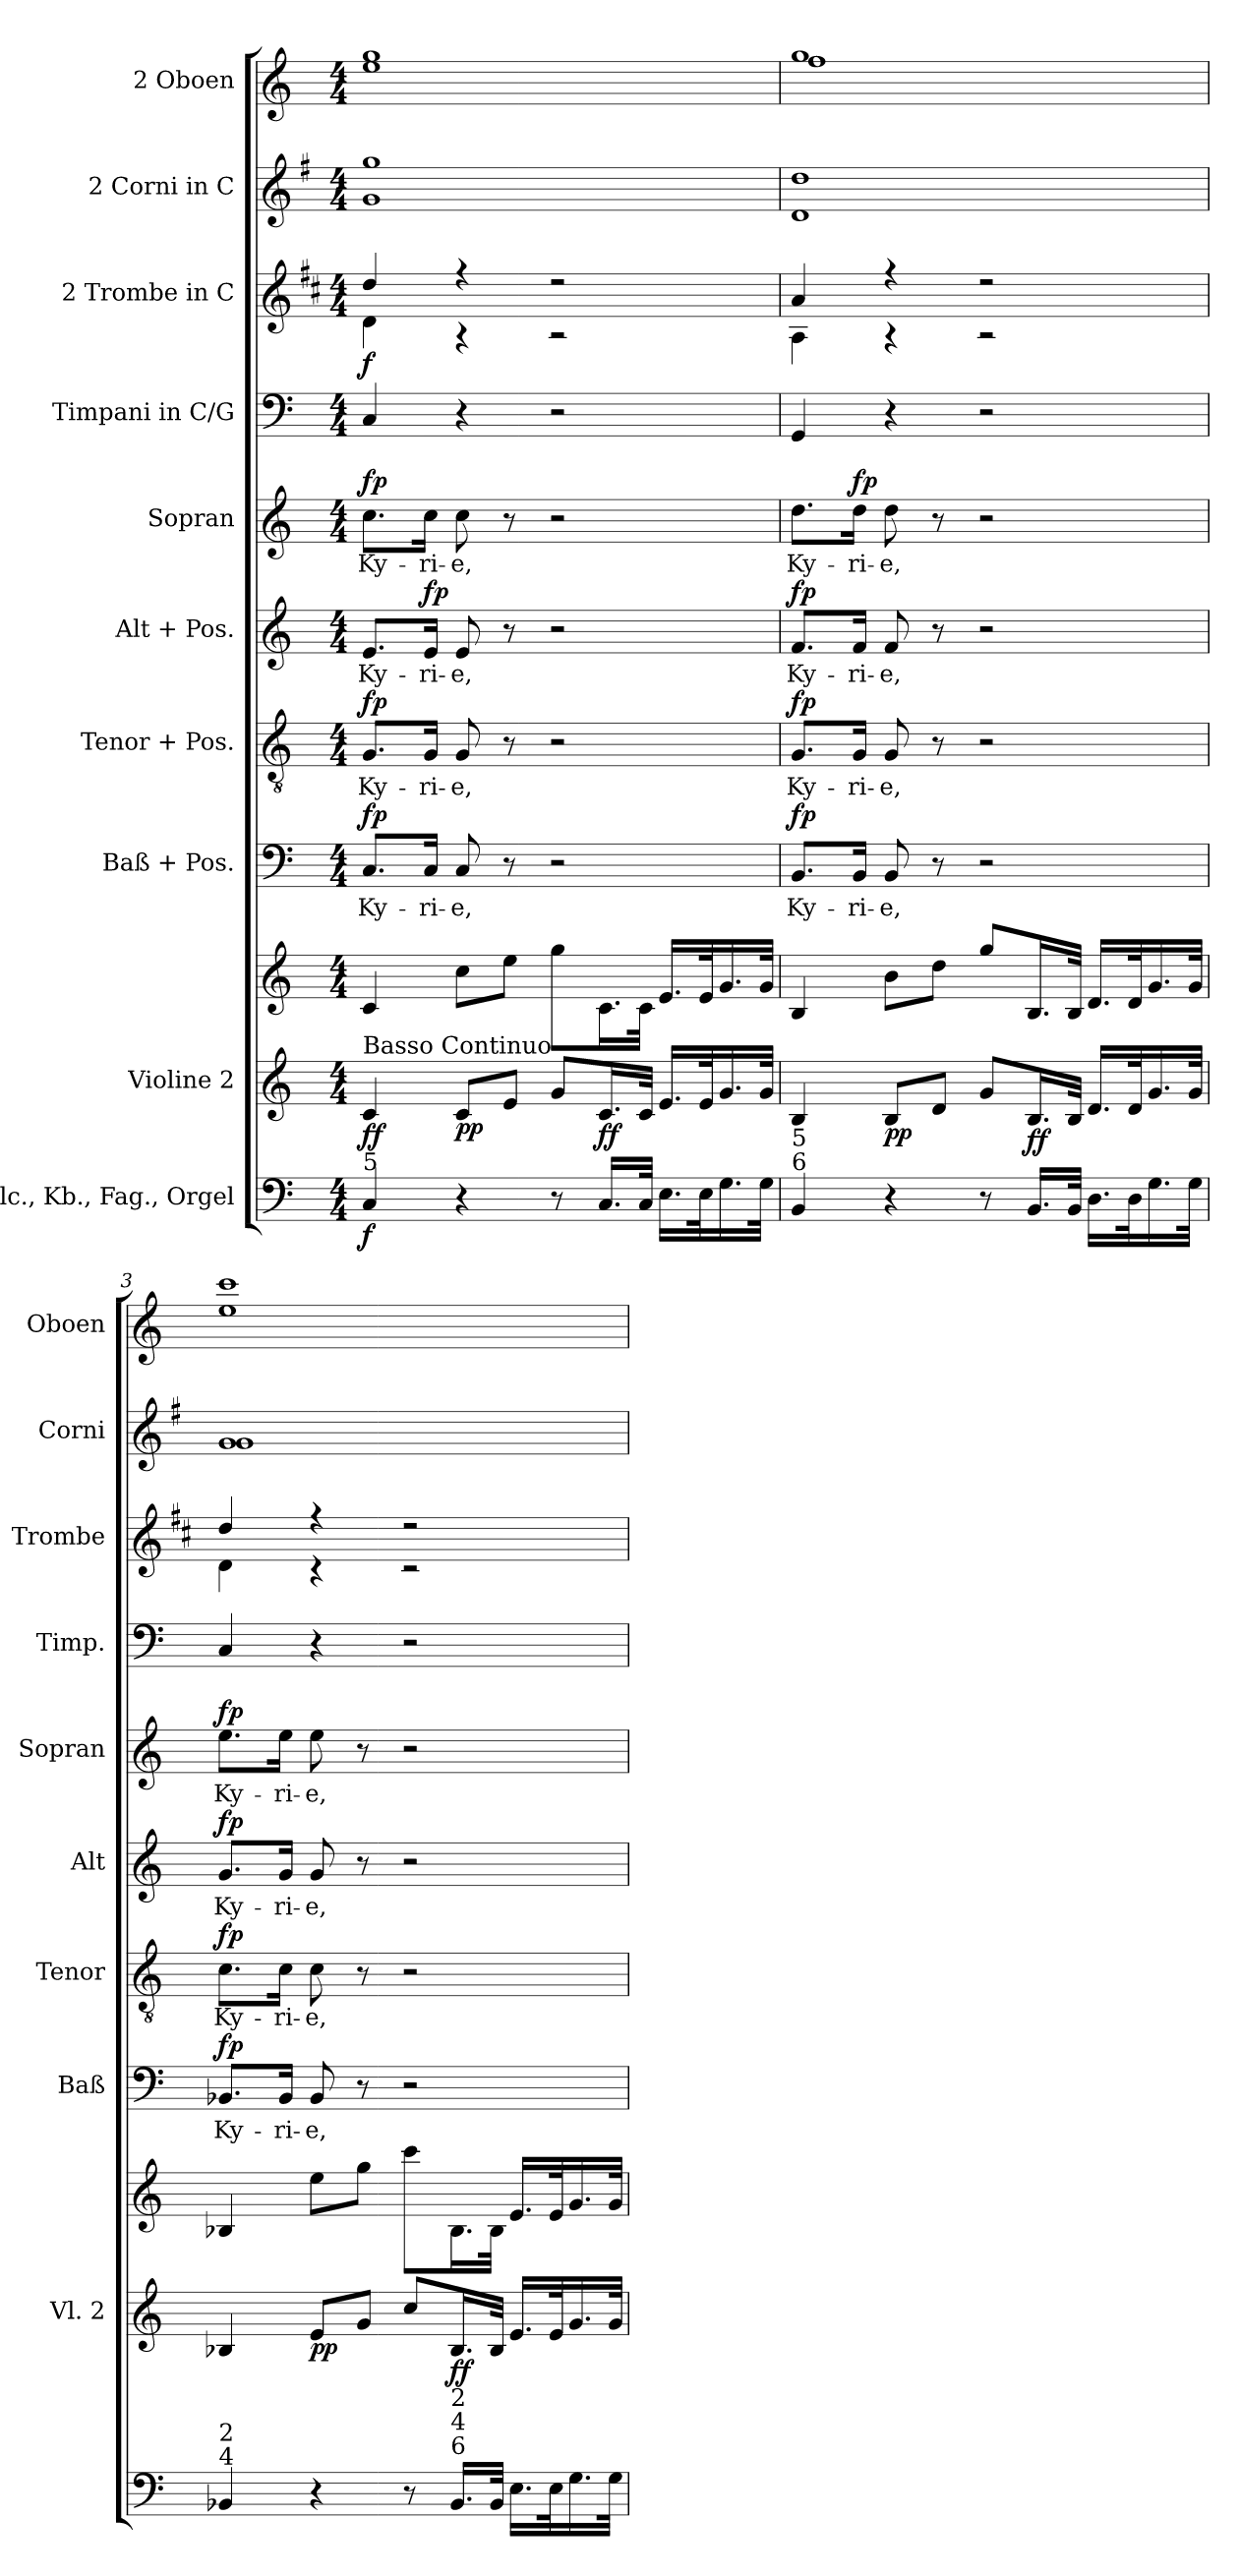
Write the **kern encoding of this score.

**kern	**dynam	**kern	**kern	**dynam	**kern	**text	**dynam	**kern	**text	**dynam	**kern	**text	**dynam	**kern	**text	**dynam	**kern	**kern	**dynam	**kern	**dynam	**kern	**dynam
*part10	*part10	*part9	*part9	*part9	*part8	*part8	*part8	*part7	*part7	*part7	*part6	*part6	*part6	*part5	*part5	*part5	*part4	*part3	*part3	*part2	*part2	*part1	*part1
*staff11	*staff11	*staff10	*staff9	*staff9/10	*staff8	*staff8	*staff8	*staff7	*staff7	*staff7	*staff6	*staff6	*staff6	*staff5	*staff5	*staff5	*staff4	*staff3	*staff3	*staff2	*staff2	*staff1	*staff1
*I"Vlc., Kb., Fag., Orgel	*	*I"Violine 2	*	*	*I"Baß + Pos.	*	*	*I"Tenor + Pos.	*	*	*I"Alt + Pos.	*	*	*I"Sopran	*	*	*I"Timpani in C/G	*I"2 Trombe in C	*	*I"2 Corni in C	*	*I"2 Oboen	*
*	*	*I'Vl. 2	*	*	*I'Baß	*	*	*I'Tenor	*	*	*I'Alt	*	*	*I'Sopran	*	*	*I'Timp.	*I'Trombe	*	*I'Corni	*	*I'Oboen	*
*clefF4	*	*clefG2	*clefG2	*	*clefF4	*	*	*clefGv2	*	*	*clefG2	*	*	*clefG2	*	*	*clefF4	*clefG2	*	*clefG2	*	*clefG2	*
*	*	*	*	*	*	*	*	*	*	*	*	*	*	*	*	*	*ITrd7c12	*ITrd1c2	*	*ITrd4c7	*	*	*
*k[]	*	*k[]	*k[]	*	*k[]	*	*	*k[]	*	*	*k[]	*	*	*k[]	*	*	*k[]	*k[]	*	*k[]	*	*k[]	*
*M4/4	*	*M4/4	*M4/4	*	*M4/4	*	*	*M4/4	*	*	*M4/4	*	*	*M4/4	*	*	*M4/4	*M4/4	*	*M4/4	*	*M4/4	*
*MM60	*	*MM60	*MM60	*	*MM60	*	*	*MM60	*	*	*MM60	*	*	*MM60	*	*	*MM60	*MM60	*	*MM60	*	*MM60	*
=1	=1	=1	=1	=1	=1	=1	=1	=1	=1	=1	=1	=1	=1	=1	=1	=1	=1	=1	=1	=1	=1	=1	=1
!	!	!	!	!	!	!	!	!	!	!	!	!	!	!	!	!	!	!	!	!	!	!LO:TX:a:t=Andante maestoso	!
!	!	!LO:TX:a:t=Basso Continuo	!	!	!	!	!	!	!	!	!	!	!	!	!	!	!	!	!	!	!	!	!
!LO:TX:a:t=5	!	!	!	!	!	!	!	!	!	!	!	!	!	!	!	!	!	!	!	!	!	!	!
!	!LO:DY:b	!	!	!LO:DY:b=2	!	!LO:LY:b	!	!	!LO:LY:b	!	!	!LO:LY:b	!	!	!LO:LY:b	!	!	!	!	!	!	!	!
*	*	*	*	*	*	*	*	*	*	*	*	*	*	*	*	*	*	*^	*	*^	*	*^	*
!	!	!	!	!LO:DY:n=1:b	!	!	!LO:DY:b	!	!	!LO:DY:b	!	!	!	!	!	!LO:DY:b	!	!	!	!LO:DY:b	!	!	!LO:DY:b	!	!	!
!	!	!	!	!	!	!	!	!	!	!	!	!	!	!	!	!	!	!	!	!	!	!	!LO:DY:n=1:b	!	!	!LO:DY:b
!	!	!	!	!	!	!	!	!	!	!	!	!	!	!	!	!	!	!	!	!	!	!	!	!	!	!LO:DY:n=1:b
4C/	f	4c/	4c/	f f	8.C/L	Ky-	fp	8.G/L	Ky-	fp	8.e/L	Ky-	.	8.cc\L	Ky-	fp	4CC/	4cc/	4c\	f	1cc	1c	fp fp	1gg	1ee	fp fp
!	!	!	!	!	!	!LO:LY:b	!	!	!LO:LY:b	!	!	!LO:LY:b	!LO:DY:b	!	!LO:LY:b	!	!	!	!	!	!	!	!	!	!	!
.	.	.	.	.	16C/Jk	ri-	.	16G/Jk	ri-	.	16e/Jk	ri-	fp	16cc\Jk	ri-	.	.	.	.	.	.	.	.	.	.	.
!	!	!	!	!LO:DY:n=2:b=2	!	!LO:LY:b	!	!	!LO:LY:b	!	!	!LO:LY:b	!	!	!LO:LY:b	!	!	!	!	!	!	!	!	!	!	!
!	!	!	!	!LO:DY:n=3:b	!	!	!	!	!	!	!	!	!	!	!	!	!	!	!	!	!	!	!	!	!	!
4r	.	8c/L	8cc\L	p p	8C/	e,	.	8G/	e,	.	8e/	e,	.	8cc\	e,	.	4r	4r	4r	.	.	.	.	.	.	.
.	.	8e/J	8ee\J	.	8r	.	.	8r	.	.	8r	.	.	8r	.	.	.	.	.	.	.	.	.	.	.	.
8r	.	8g/L	8gg\L	.	2r	.	.	2r	.	.	2r	.	.	2r	.	.	2r	2r	2r	.	.	.	.	.	.	.
!	!	!	!	!LO:DY:n=4:b=2	!	!	!	!	!	!	!	!	!	!	!	!	!	!	!	!	!	!	!	!	!	!
!	!	!	!	!LO:DY:n=5:b	!	!	!	!	!	!	!	!	!	!	!	!	!	!	!	!	!	!	!	!	!	!
16.C/LL	.	16.c/L	16.c\L	f f	.	.	.	.	.	.	.	.	.	.	.	.	.	.	.	.	.	.	.	.	.	.
32C/JJk	.	32c/JJk	32c\JJk	.	.	.	.	.	.	.	.	.	.	.	.	.	.	.	.	.	.	.	.	.	.	.
16.E\LL	.	16.e/LL	16.e/LL	.	.	.	.	.	.	.	.	.	.	.	.	.	.	.	.	.	.	.	.	.	.	.
32E\K	.	32e/K	32e/K	.	.	.	.	.	.	.	.	.	.	.	.	.	.	.	.	.	.	.	.	.	.	.
16.G\	.	16.g/	16.g/	.	.	.	.	.	.	.	.	.	.	.	.	.	.	.	.	.	.	.	.	.	.	.
32G\JJk	.	32g/JJk	32g/JJk	.	.	.	.	.	.	.	.	.	.	.	.	.	.	.	.	.	.	.	.	.	.	.
=2	=2	=2	=2	=2	=2	=2	=2	=2	=2	=2	=2	=2	=2	=2	=2	=2	=2	=2	=2	=2	=2	=2	=2	=2	=2	=2
!LO:TX:a:t=6	!	!	!	!	!	!	!	!	!	!	!	!	!	!	!	!	!	!	!	!	!	!	!	!	!	!
!LO:TX:a:t=5	!	!	!	!	!	!	!	!	!	!	!	!	!	!	!	!	!	!	!	!	!	!	!	!	!	!
!	!	!	!	!	!	!LO:LY:b	!LO:DY:b	!	!LO:LY:b	!LO:DY:b	!	!LO:LY:b	!LO:DY:b	!	!LO:LY:b	!	!	!	!	!	!	!	!LO:DY:b	!	!	!
!	!	!	!	!	!	!	!	!	!	!	!	!	!	!	!	!	!	!	!	!	!	!	!LO:DY:n=1:b	!	!	!LO:DY:b
!	!	!	!	!	!	!	!	!	!	!	!	!	!	!	!	!	!	!	!	!	!	!	!	!	!	!LO:DY:n=1:b
4BB/	.	4B/	4B/	.	8.BB/L	Ky-	fp	8.G/L	Ky-	fp	8.f/L	Ky-	fp	8.dd\L	Ky-	.	4GGG/	4g/	4G\	.	1g	1G	fp fp	1gg	1ff	fp fp
!	!	!	!	!	!	!LO:LY:b	!	!	!LO:LY:b	!	!	!LO:LY:b	!	!	!LO:LY:b	!LO:DY:b	!	!	!	!	!	!	!	!	!	!
.	.	.	.	.	16BB/Jk	ri-	.	16G/Jk	ri-	.	16f/Jk	ri-	.	16dd\Jk	ri-	fp	.	.	.	.	.	.	.	.	.	.
!	!	!	!	!LO:DY:b=2	!	!LO:LY:b	!	!	!LO:LY:b	!	!	!LO:LY:b	!	!	!LO:LY:b	!	!	!	!	!	!	!	!	!	!	!
!	!	!	!	!LO:DY:n=1:b	!	!	!	!	!	!	!	!	!	!	!	!	!	!	!	!	!	!	!	!	!	!
4r	.	8B/L	8b\L	p p	8BB/	e,	.	8G/	e,	.	8f/	e,	.	8dd\	e,	.	4r	4r	4r	.	.	.	.	.	.	.
.	.	8d/J	8dd\J	.	8r	.	.	8r	.	.	8r	.	.	8r	.	.	.	.	.	.	.	.	.	.	.	.
8r	.	8g/L	8gg/L	.	2r	.	.	2r	.	.	2r	.	.	2r	.	.	2r	2r	2r	.	.	.	.	.	.	.
!	!	!	!	!LO:DY:n=2:b=2	!	!	!	!	!	!	!	!	!	!	!	!	!	!	!	!	!	!	!	!	!	!
!	!	!	!	!LO:DY:n=3:b	!	!	!	!	!	!	!	!	!	!	!	!	!	!	!	!	!	!	!	!	!	!
16.BB/LL	.	16.B/L	16.B/L	f f	.	.	.	.	.	.	.	.	.	.	.	.	.	.	.	.	.	.	.	.	.	.
32BB/JJk	.	32B/JJk	32B/JJk	.	.	.	.	.	.	.	.	.	.	.	.	.	.	.	.	.	.	.	.	.	.	.
16.D\LL	.	16.d/LL	16.d/LL	.	.	.	.	.	.	.	.	.	.	.	.	.	.	.	.	.	.	.	.	.	.	.
32D\K	.	32d/K	32d/K	.	.	.	.	.	.	.	.	.	.	.	.	.	.	.	.	.	.	.	.	.	.	.
16.G\	.	16.g/	16.g/	.	.	.	.	.	.	.	.	.	.	.	.	.	.	.	.	.	.	.	.	.	.	.
32G\JJk	.	32g/JJk	32g/JJk	.	.	.	.	.	.	.	.	.	.	.	.	.	.	.	.	.	.	.	.	.	.	.
=3	=3	=3	=3	=3	=3	=3	=3	=3	=3	=3	=3	=3	=3	=3	=3	=3	=3	=3	=3	=3	=3	=3	=3	=3	=3	=3
!LO:TX:a:t=4	!	!	!	!	!	!	!	!	!	!	!	!	!	!	!	!	!	!	!	!	!	!	!	!	!	!
!LO:TX:a:t=2	!	!	!	!	!	!	!	!	!	!	!	!	!	!	!	!	!	!	!	!	!	!	!	!	!	!
!	!	!	!	!	!	!LO:LY:b	!LO:DY:b	!	!LO:LY:b	!LO:DY:b	!	!LO:LY:b	!LO:DY:b	!	!LO:LY:b	!LO:DY:b	!	!	!	!	!	!	!LO:DY:b	!	!	!
!	!	!	!	!	!	!	!	!	!	!	!	!	!	!	!	!	!	!	!	!	!	!	!LO:DY:n=1:b	!	!	!LO:DY:b
!	!	!	!	!	!	!	!	!	!	!	!	!	!	!	!	!	!	!	!	!	!	!	!	!	!	!LO:DY:n=1:b
4BB-X/	.	4B-X/	4B-X/	.	8.BB-X/L	Ky-	fp	8.c\L	Ky-	fp	8.g/L	Ky-	fp	8.ee\L	Ky-	fp	4CC/	4cc/	4c\	.	1c	1c	fp fp	1ccc	1ee	fp fp
!	!	!	!	!	!	!LO:LY:b	!	!	!LO:LY:b	!	!	!LO:LY:b	!	!	!LO:LY:b	!	!	!	!	!	!	!	!	!	!	!
.	.	.	.	.	16BB-/Jk	ri-	.	16c\Jk	ri-	.	16g/Jk	ri-	.	16ee\Jk	ri-	.	.	.	.	.	.	.	.	.	.	.
!	!	!	!	!LO:DY:b=2	!	!LO:LY:b	!	!	!LO:LY:b	!	!	!LO:LY:b	!	!	!LO:LY:b	!	!	!	!	!	!	!	!	!	!	!
!	!	!	!	!LO:DY:n=1:b	!	!	!	!	!	!	!	!	!	!	!	!	!	!	!	!	!	!	!	!	!	!
4r	.	8e/L	8ee\L	p p	8BB-/	e,	.	8c\	e,	.	8g/	e,	.	8ee\	e,	.	4r	4r	4r	.	.	.	.	.	.	.
.	.	8g/J	8gg\J	.	8r	.	.	8r	.	.	8r	.	.	8r	.	.	.	.	.	.	.	.	.	.	.	.
8r	.	8cc/L	8ccc\L	.	2r	.	.	2r	.	.	2r	.	.	2r	.	.	2r	2r	2r	.	.	.	.	.	.	.
!LO:TX:a:t=6	!	!	!	!	!	!	!	!	!	!	!	!	!	!	!	!	!	!	!	!	!	!	!	!	!	!
!LO:TX:a:t=4	!	!	!	!	!	!	!	!	!	!	!	!	!	!	!	!	!	!	!	!	!	!	!	!	!	!
!LO:TX:a:t=2	!	!	!	!	!	!	!	!	!	!	!	!	!	!	!	!	!	!	!	!	!	!	!	!	!	!
!	!	!	!	!LO:DY:n=2:b=2	!	!	!	!	!	!	!	!	!	!	!	!	!	!	!	!	!	!	!	!	!	!
!	!	!	!	!LO:DY:n=3:b	!	!	!	!	!	!	!	!	!	!	!	!	!	!	!	!	!	!	!	!	!	!
16.BB-/LL	.	16.B-/L	16.B-\L	f f	.	.	.	.	.	.	.	.	.	.	.	.	.	.	.	.	.	.	.	.	.	.
32BB-/JJk	.	32B-/JJk	32B-\JJk	.	.	.	.	.	.	.	.	.	.	.	.	.	.	.	.	.	.	.	.	.	.	.
16.E\LL	.	16.e/LL	16.e/LL	.	.	.	.	.	.	.	.	.	.	.	.	.	.	.	.	.	.	.	.	.	.	.
32E\K	.	32e/K	32e/K	.	.	.	.	.	.	.	.	.	.	.	.	.	.	.	.	.	.	.	.	.	.	.
16.G\	.	16.g/	16.g/	.	.	.	.	.	.	.	.	.	.	.	.	.	.	.	.	.	.	.	.	.	.	.
32G\JJk	.	32g/JJk	32g/JJk	.	.	.	.	.	.	.	.	.	.	.	.	.	.	.	.	.	.	.	.	.	.	.
*	*	*	*	*	*	*	*	*	*	*	*	*	*	*	*	*	*	*v	*v	*	*	*	*	*v	*v	*
*	*	*	*	*	*	*	*	*	*	*	*	*	*	*	*	*	*	*	*	*v	*v	*	*	*
=	=	=	=	=	=	=	=	=	=	=	=	=	=	=	=	=	=	=	=	=	=	=	=
*-	*-	*-	*-	*-	*-	*-	*-	*-	*-	*-	*-	*-	*-	*-	*-	*-	*-	*-	*-	*-	*-	*-	*-
